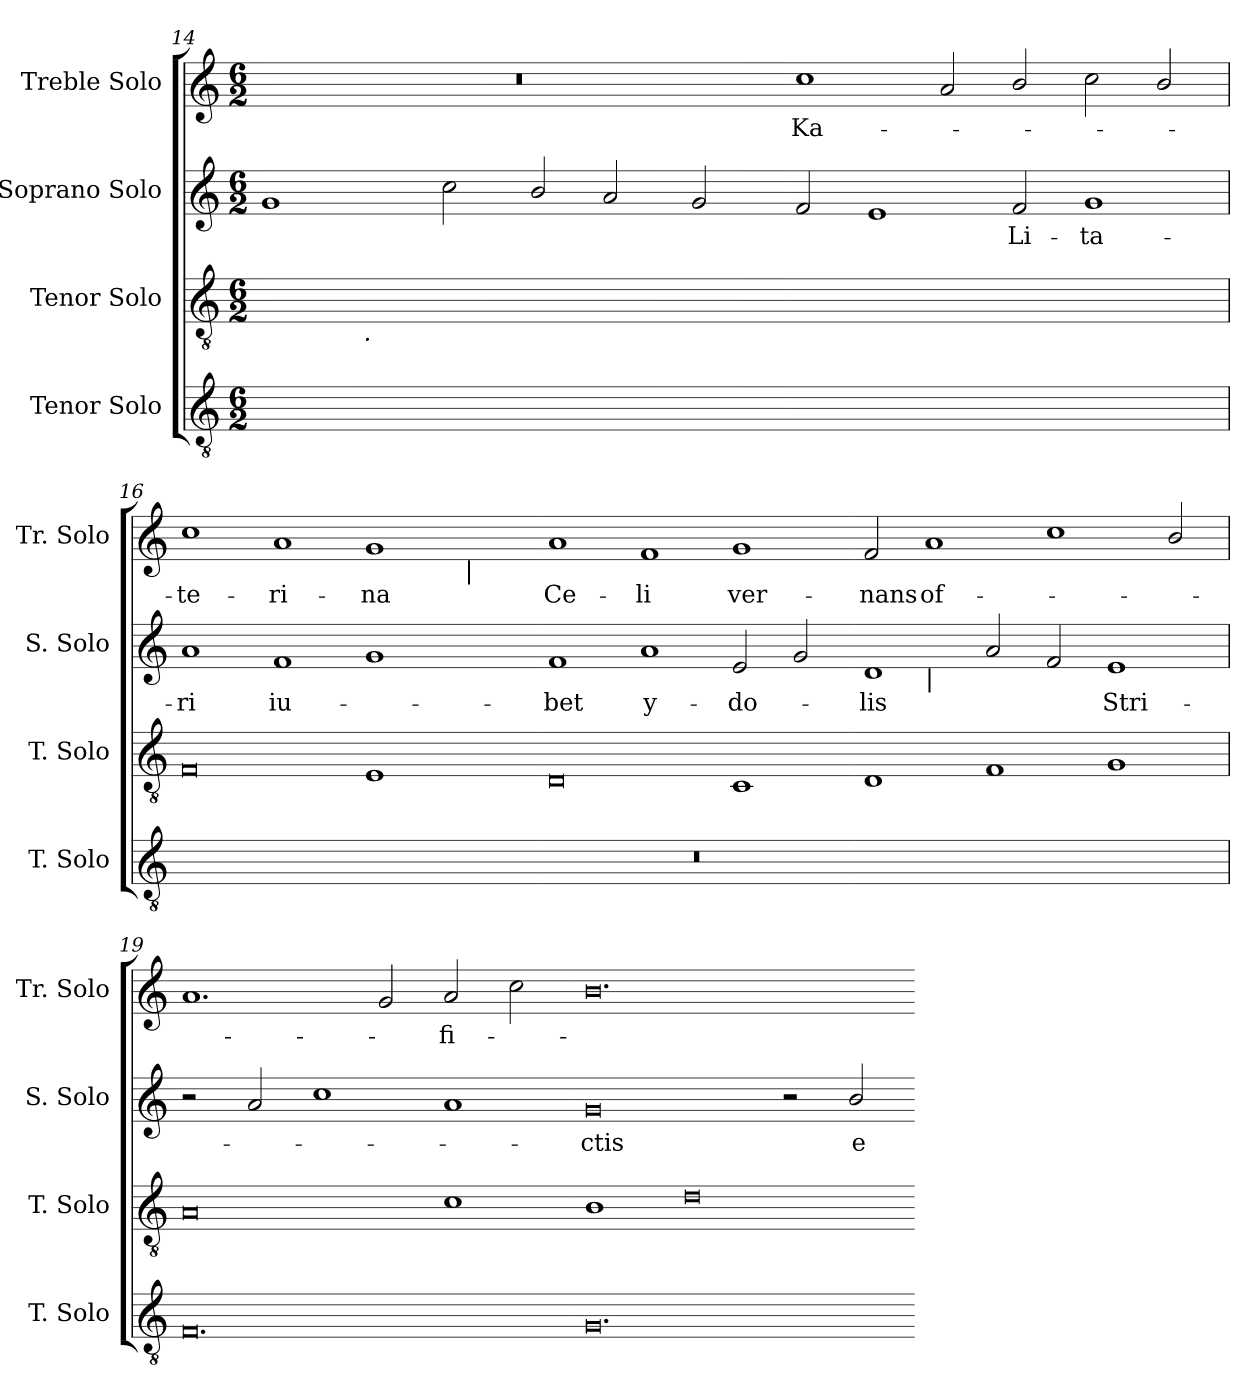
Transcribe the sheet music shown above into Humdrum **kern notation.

**kern	**kern	**kern	**text	**kern	**text
*part4	*part3	*part2	*part2	*part1	*part1
*staff4	*staff3	*staff2	*staff2	*staff1	*staff1
*I"Tenor Solo	*I"Tenor Solo	*I"Soprano Solo	*	*I"Treble Solo	*
*I'T. Solo	*I'T. Solo	*I'S. Solo	*	*I'Tr. Solo	*
*clefGv2	*clefGv2	*clefG2	*	*clefG2	*
*ITrd7c12	*ITrd7c12	*	*	*	*
*k[]	*k[]	*k[]	*	*k[]	*
*C:	*C:	*C:	*	*C:	*
*M6/2	*M6/2	*M6/2	*	*M6/2	*
=14	=14	=14	=14	=14	=14
!	!	!	!	!LO:N:vis=1	!
*	*^	*	*	*	*
0.CCiyy_<	[<0.GGiyy	4ryy	1gi	.	0.r	.
.	.	8ryy	.	.	.	.
.	.	32ryy	.	.	.	.
.	.	64ryy	.	.	.	.
.	.	1024ryy	.	.	.	.
!	!	!LO:TX:b:i:t=.	!	!	!	!
.	.	1ryy	.	.	.	.
.	.	.	2cci\	.	.	.
.	.	1ryy	.	.	.	.
.	.	.	2bi/	.	.	.
.	.	.	2ai/	.	.	.
.	.	2ryy	.	.	.	.
.	.	.	2gi/	.	.	.
.	.	16ryy	.	.	.	.
.	.	128...ryy	.	.	.	.
*	*v	*v	*	*	*	*
=15-	=15-	=15-	=15-	=15-	=15-
*	*^	*	*	*	*
!	!	!	!	!	!	!LO:LY:b:color=#000000
*	*v	*v	*	*	*	*
0.CCiyy]	0.GGiyy]	2fi/	.	1cci	Ka-
.	.	1ei	.	.	.
.	.	.	.	2ai/	.
!	!	!	!LO:LY:b:color=#000000	!	!
.	.	2fi/	Li-	2bi/	.
!	!	!	!LO:LY:b:color=#000000	!	!
.	.	1gi	-ta-	2cci\	.
.	.	.	.	2bi/	.
=16	=16	=16	=16	=16	=16
!LO:N:vis=1	!	!	!	!	!
!	!	!	!LO:LY:b:color=#000000	!	!
!	!	!	!	!	!LO:LY:b:color=#000000
*	*	*	*	*^	*
0.ryy	0FFi	1ai	-ri	1cci	1ryy	-te-
!	!	!	!LO:LY:b:color=#000000	!	!	!
!	!	!	!	!	!	!LO:LY:b:color=#000000
.	.	1fi	iu-	1ai	1ryy	-ri-
!	!	!	!	!	!	!LO:LY:b:color=#000000
.	1EEi	1gi	.	1gi	4ryy	-na
.	.	.	.	.	8ryy	.
.	.	.	.	.	16ryy	.
.	.	.	.	.	32ryy	.
.	.	.	.	.	256..ryy	.
!	!	!	!	!	!LO:TX:b:i:t=|	!
.	.	.	.	.	2ryy	.
.	.	.	.	.	64ryy	.
.	.	.	.	.	128ryy	.
.	.	.	.	.	1024ryy	.
=17-	=17-	=17-	=17-	=17-	=17-	=17-
!LO:N:vis=1	!	!	!	!	!	!
*	*	*	*	*v	*v	*
*	*	*	*	*^	*
!	!	!	!LO:LY:b:color=#000000	!	!	!
*	*	*	*	*v	*v	*
*	*	*	*	*^	*
!	!	!	!	!	!	!LO:LY:b:color=#000000
*	*	*	*	*v	*v	*
0.r	0DDi	1fi	-bet	1ai	Ce-
!	!	!	!LO:LY:b:color=#000000	!	!
!	!	!	!	!	!LO:LY:b:color=#000000
.	.	1ai	y-	1fi	-li
!	!	!	!LO:LY:b:color=#000000	!	!
!	!	!	!	!	!LO:LY:b:color=#000000
.	1CCi	2ei/	-do-	1gi	ver-
.	.	2gi/	.	.	.
=18-	=18-	=18-	=18-	=18-	=18-
!LO:N:vis=1	!	!	!	!	!
!	!	!	!LO:LY:b:color=#000000	!	!
!	!	!	!	!	!LO:LY:b:color=#000000
*	*	*^	*	*	*
0.ryy	1DDi	1di	2ryy	-lis	2fi/	-nans
!	!	!	!LO:TX:b:i:t=|	!	!	!
!	!	!	!	!	!	!LO:LY:b:color=#000000
.	.	.	1ryy	.	1ai	of-
.	1FFi	2ai/	.	.	.	.
.	.	2fi/	1.ryy	.	1cci	.
!	!	!	!	!LO:LY:b:color=#000000	!	!
.	1GGi	1ei	.	Stri-	.	.
.	.	.	.	.	2bi/	.
*	*	*v	*v	*	*	*
!!LO:LB:g=z
=19	=19	=19	=19	=19	=19
0.FFi	0AAi	2r	.	1.ai	.
.	.	2ai/	.	.	.
.	.	1cci	.	.	.
.	.	.	.	2gi/	.
!	!	!	!	!	!LO:LY:b:color=#000000
.	1Ci	1ai	.	2ai/	-fi-
.	.	.	.	2cci\	.
=20-	=20-	=20-	=20-	=20-	=20-
!	!	!	!LO:LY:b:color=#000000	!	!
0.GGi	1BBi	0gi	-ctis	0.bi	.
.	0Di	.	.	.	.
.	.	2r	.	.	.
!	!	!	!LO:LY:b:color=#000000	!	!
.	.	2bi/	e-	.	.
=-	=-	=-	=-	=-	=-
*-	*-	*-	*-	*-	*-
